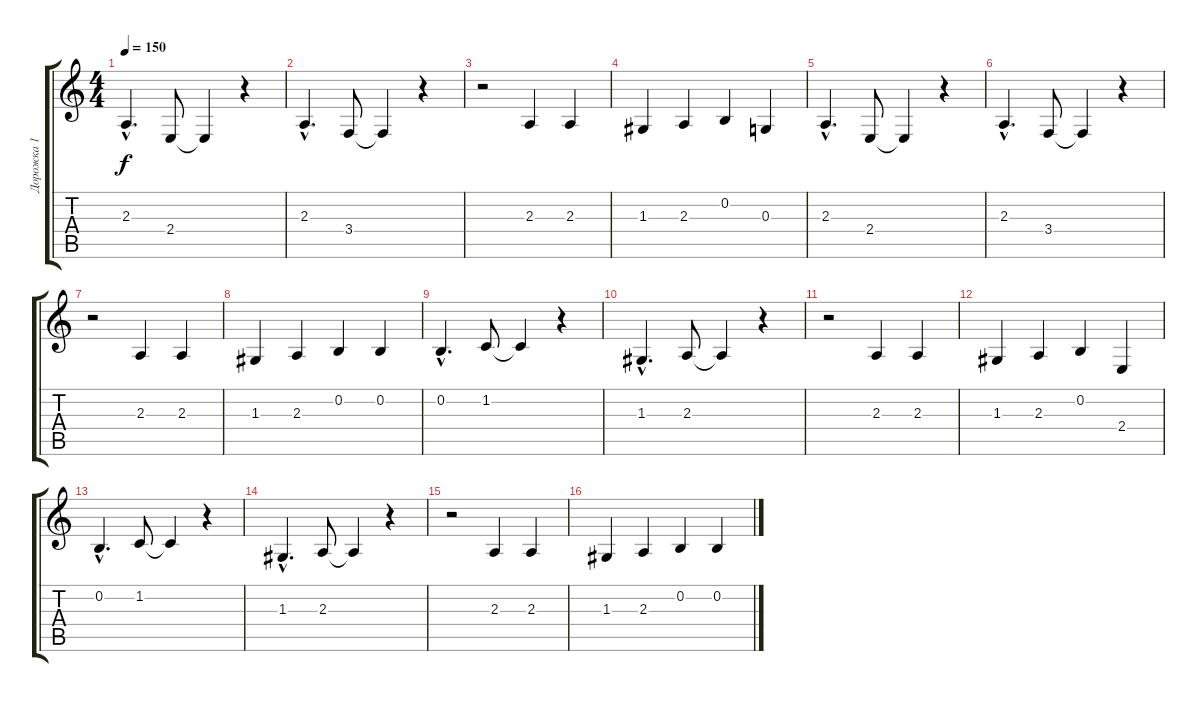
\track ("Дорожка 1" "Дорожка 1") {instrument clarinet}
\staff {score tabs}
\tuning (E4 B3 G3 D3 A2 E2) {hide}
\ts (4 4)
\tempo 150
\clef g2
\ks c
2.3{hac}.4{d dy f instrument clarinet} 2.4.8 2.4{t}.4 r.4 |
2.3{hac}.4{d} 3.4.8 3.4{t}.4 r.4 |
r.2 2.3.4 2.3.4 |
1.3.4 2.3.4 0.2.4 0.3.4 |
2.3{hac}.4{d} 2.4.8 2.4{t}.4 r.4 |
2.3{hac}.4{d} 3.4.8 3.4{t}.4 r.4 |
r.2 2.3.4 2.3.4 |
1.3.4 2.3.4 0.2.4 0.2.4 |
0.2{hac}.4{d} 1.2.8 1.2{t}.4 r.4 |
1.3{hac}.4{d} 2.3.8 2.3{t}.4 r.4 |
r.2 2.3.4 2.3.4 |
1.3.4 2.3.4 0.2.4 2.4.4 |
0.2{hac}.4{d} 1.2.8 1.2{t}.4 r.4 |
1.3{hac}.4{d} 2.3.8 2.3{t}.4 r.4 |
r.2 2.3.4 2.3.4 |
1.3.4 2.3.4 0.2.4 0.2.4
